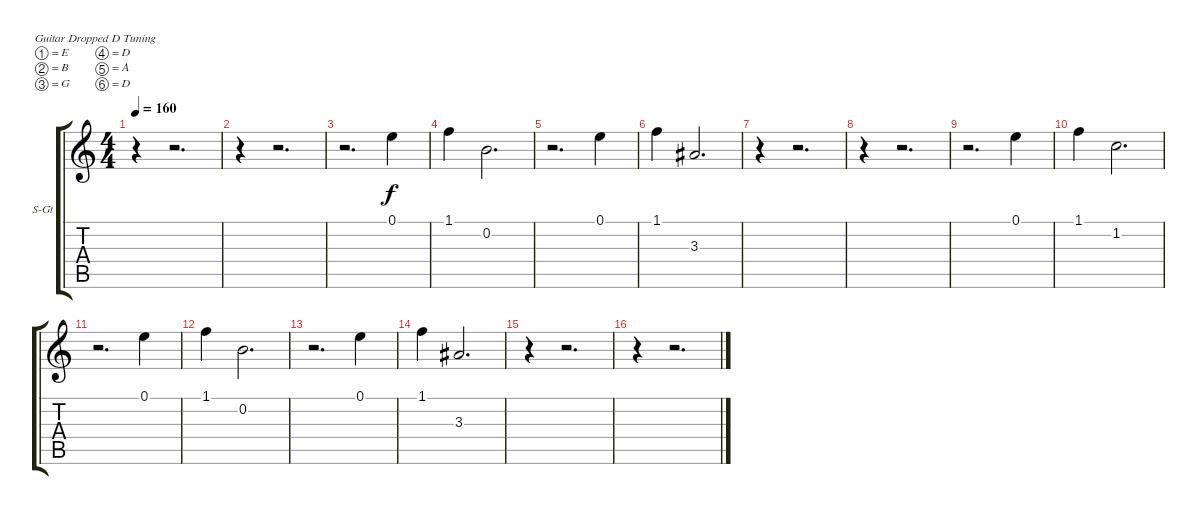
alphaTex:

\bracketExtendMode groupsimilarinstruments
\firstSystemTrackNameOrientation horizontal
\otherSystemsTrackNameOrientation horizontal
\track ("Acoustic Guitar" "S-Gt") {instrument acousticguitarsteel}
\staff {score tabs}
\tuning (E4 B3 G3 D3 A2 D2)
\ts (4 4)
\tempo 160
\clef g2
\ks c
r.4{dy f} r.2{d} |
r.4 r.2{d} |
r.2{d} 0.1.4 |
1.1.4 0.2.2{d} |
r.2{d} 0.1.4 |
1.1.4 3.3.2{d} |
r.4 r.2{d} |
r.4 r.2{d} |
r.2{d} 0.1.4 |
1.1.4 1.2.2{d} |
r.2{d} 0.1.4 |
1.1.4 0.2.2{d} |
r.2{d} 0.1.4 |
1.1.4 3.3.2{d} |
r.4 r.2{d} |
r.4 r.2{d}
